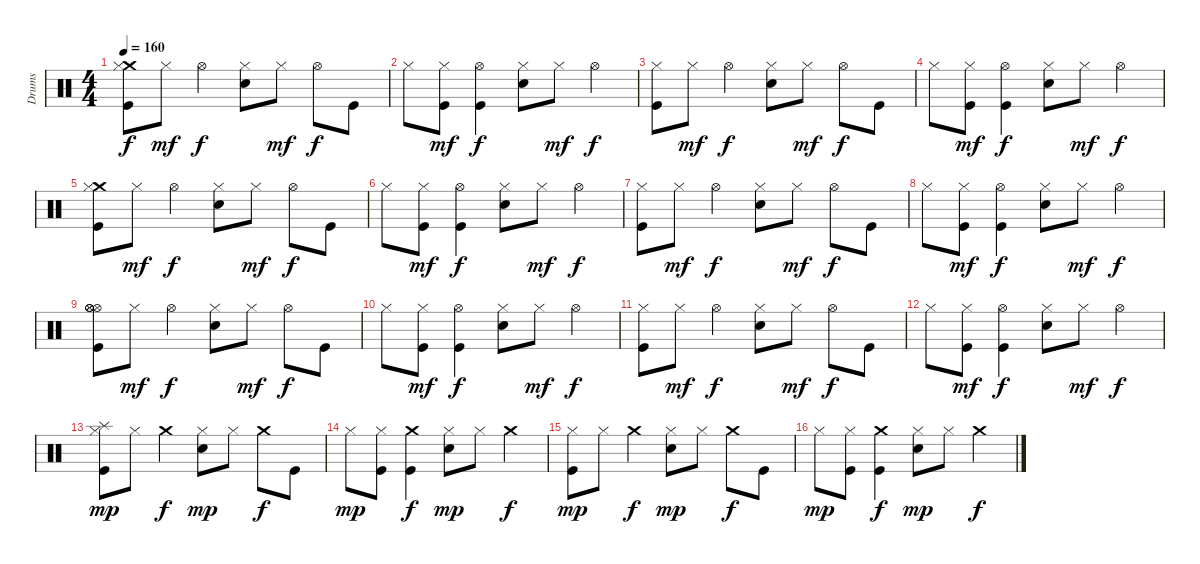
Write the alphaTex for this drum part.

\track ("Drums" "Drums") {instrument percussion}
\staff {score}
\articulation defaults
\ts (4 4)
\tempo 160
\clef neutral
\ks c
("Crash medium (hit)" "Hi-Hat (closed)" "Kick (hit)").8{dy f} "Hi-Hat (closed)".8{dy mf} "Hi-Hat (open)".4{dy f} ("Hi-Hat (closed)" "Electric Snare (hit)").8 "Hi-Hat (closed)".8{dy mf} "Hi-Hat (open)".8{dy f} "Kick (hit)".8 |
"Hi-Hat (closed)".8 ("Hi-Hat (closed)" "Kick (hit)").8{dy mf} ("Hi-Hat (open)" "Kick (hit)").4{dy f} ("Hi-Hat (closed)" "Electric Snare (hit)").8 "Hi-Hat (closed)".8{dy mf} "Hi-Hat (open)".4{dy f} |
("Hi-Hat (closed)" "Kick (hit)").8 "Hi-Hat (closed)".8{dy mf} "Hi-Hat (open)".4{dy f} ("Hi-Hat (closed)" "Electric Snare (hit)").8 "Hi-Hat (closed)".8{dy mf} "Hi-Hat (open)".8{dy f} "Kick (hit)".8 |
"Hi-Hat (closed)".8 ("Hi-Hat (closed)" "Kick (hit)").8{dy mf} ("Hi-Hat (open)" "Kick (hit)").4{dy f} ("Hi-Hat (closed)" "Electric Snare (hit)").8 "Hi-Hat (closed)".8{dy mf} "Hi-Hat (open)".4{dy f} |
("Crash medium (hit)" "Hi-Hat (closed)" "Kick (hit)").8 "Hi-Hat (closed)".8{dy mf} "Hi-Hat (open)".4{dy f} ("Hi-Hat (closed)" "Electric Snare (hit)").8 "Hi-Hat (closed)".8{dy mf} "Hi-Hat (open)".8{dy f} "Kick (hit)".8 |
"Hi-Hat (closed)".8 ("Hi-Hat (closed)" "Kick (hit)").8{dy mf} ("Hi-Hat (open)" "Kick (hit)").4{dy f} ("Hi-Hat (closed)" "Electric Snare (hit)").8 "Hi-Hat (closed)".8{dy mf} "Hi-Hat (open)".4{dy f} |
("Hi-Hat (closed)" "Kick (hit)").8 "Hi-Hat (closed)".8{dy mf} "Hi-Hat (open)".4{dy f} ("Hi-Hat (closed)" "Electric Snare (hit)").8 "Hi-Hat (closed)".8{dy mf} "Hi-Hat (open)".8{dy f} "Kick (hit)".8 |
"Hi-Hat (closed)".8 ("Hi-Hat (closed)" "Kick (hit)").8{dy mf} ("Hi-Hat (open)" "Kick (hit)").4{dy f} ("Hi-Hat (closed)" "Electric Snare (hit)").8 "Hi-Hat (closed)".8{dy mf} "Hi-Hat (open)".4{dy f} |
("Hi-Hat (open)" "Hi-Hat (open)" "Hi-Hat (open)" "Kick (hit)").8 "Hi-Hat (closed)".8{dy mf} "Hi-Hat (open)".4{dy f} ("Hi-Hat (closed)" "Electric Snare (hit)").8 "Hi-Hat (closed)".8{dy mf} "Hi-Hat (open)".8{dy f} "Kick (hit)".8 |
"Hi-Hat (closed)".8 ("Hi-Hat (closed)" "Kick (hit)").8{dy mf} ("Hi-Hat (open)" "Kick (hit)").4{dy f} ("Hi-Hat (closed)" "Electric Snare (hit)").8 "Hi-Hat (closed)".8{dy mf} "Hi-Hat (open)".4{dy f} |
("Hi-Hat (closed)" "Kick (hit)").8 "Hi-Hat (closed)".8{dy mf} "Hi-Hat (open)".4{dy f} ("Hi-Hat (closed)" "Electric Snare (hit)").8 "Hi-Hat (closed)".8{dy mf} "Hi-Hat (open)".8{dy f} "Kick (hit)".8 |
"Hi-Hat (closed)".8 ("Hi-Hat (closed)" "Kick (hit)").8{dy mf} ("Hi-Hat (open)" "Kick (hit)").4{dy f} ("Hi-Hat (closed)" "Electric Snare (hit)").8 "Hi-Hat (closed)".8{dy mf} "Hi-Hat (open)".4{dy f} |
("Splash (hit)" "Hi-Hat (closed)" "Kick (hit)").8{dy mp} "Hi-Hat (closed)".8 "Crash medium (hit)".4{dy f} ("Hi-Hat (closed)" "Electric Snare (hit)").8{dy mp} "Hi-Hat (closed)".8 "Crash medium (hit)".8{dy f} "Kick (hit)".8 |
"Hi-Hat (closed)".8{dy mp} ("Hi-Hat (closed)" "Kick (hit)").8 ("Crash medium (hit)" "Kick (hit)").4{dy f} ("Hi-Hat (closed)" "Electric Snare (hit)").8{dy mp} "Hi-Hat (closed)".8 "Crash medium (hit)".4{dy f} |
("Hi-Hat (closed)" "Kick (hit)").8{dy mp} "Hi-Hat (closed)".8 "Crash medium (hit)".4{dy f} ("Hi-Hat (closed)" "Electric Snare (hit)").8{dy mp} "Hi-Hat (closed)".8 "Crash medium (hit)".8{dy f} "Kick (hit)".8 |
"Hi-Hat (closed)".8{dy mp} ("Hi-Hat (closed)" "Kick (hit)").8 ("Crash medium (hit)" "Kick (hit)").4{dy f} ("Hi-Hat (closed)" "Electric Snare (hit)").8{dy mp} "Hi-Hat (closed)".8 "Crash medium (hit)".4{dy f}
